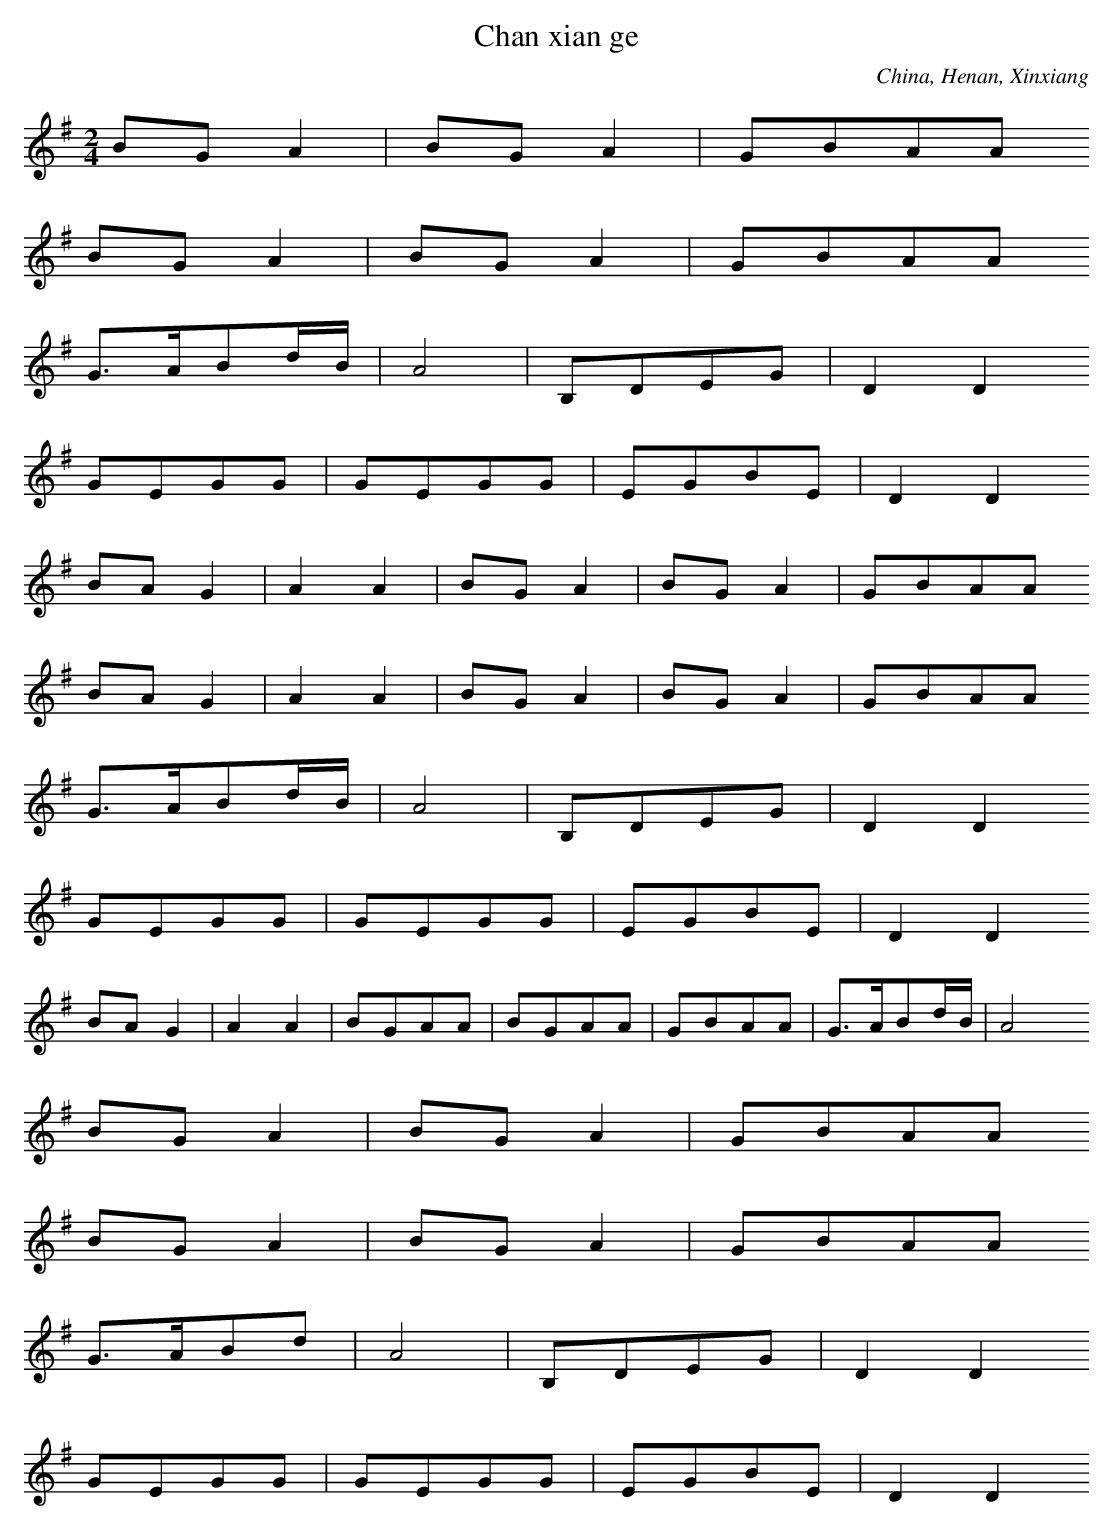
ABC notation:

X:1
T: Chan xian ge
O: China, Henan, Xinxiang
M: 2/4
L: 1/16
K: G
B2G2A4 | B2G2A4 | G2B2A2A2
B2G2A4 | B2G2A4 | G2B2A2A2
G3AB2dB | A8 | B,2D2E2G2 | D4D4
G2E2G2G2 | G2E2G2G2 | E2G2B2E2 | D4D4
B2A2G4 | A4A4 | B2G2A4 | B2G2A4 | G2B2A2A2
B2A2G4 | A4A4 | B2G2A4 | B2G2A4 | G2B2A2A2
G3AB2dB | A8 | B,2D2E2G2 | D4D4
G2E2G2G2 | G2E2G2G2 | E2G2B2E2 | D4D4
B2A2G4 | A4A4 | B2G2A2A2 | B2G2A2A2 | G2B2A2A2 | G3AB2dB | A8
B2G2A4 | B2G2A4 | G2B2A2A2
B2G2A4 | B2G2A4 | G2B2A2A2
G3AB2d2 | A8 | B,2D2E2G2 | D4D4
G2E2G2G2 | G2E2G2G2 | E2G2B2E2 | D4D4
